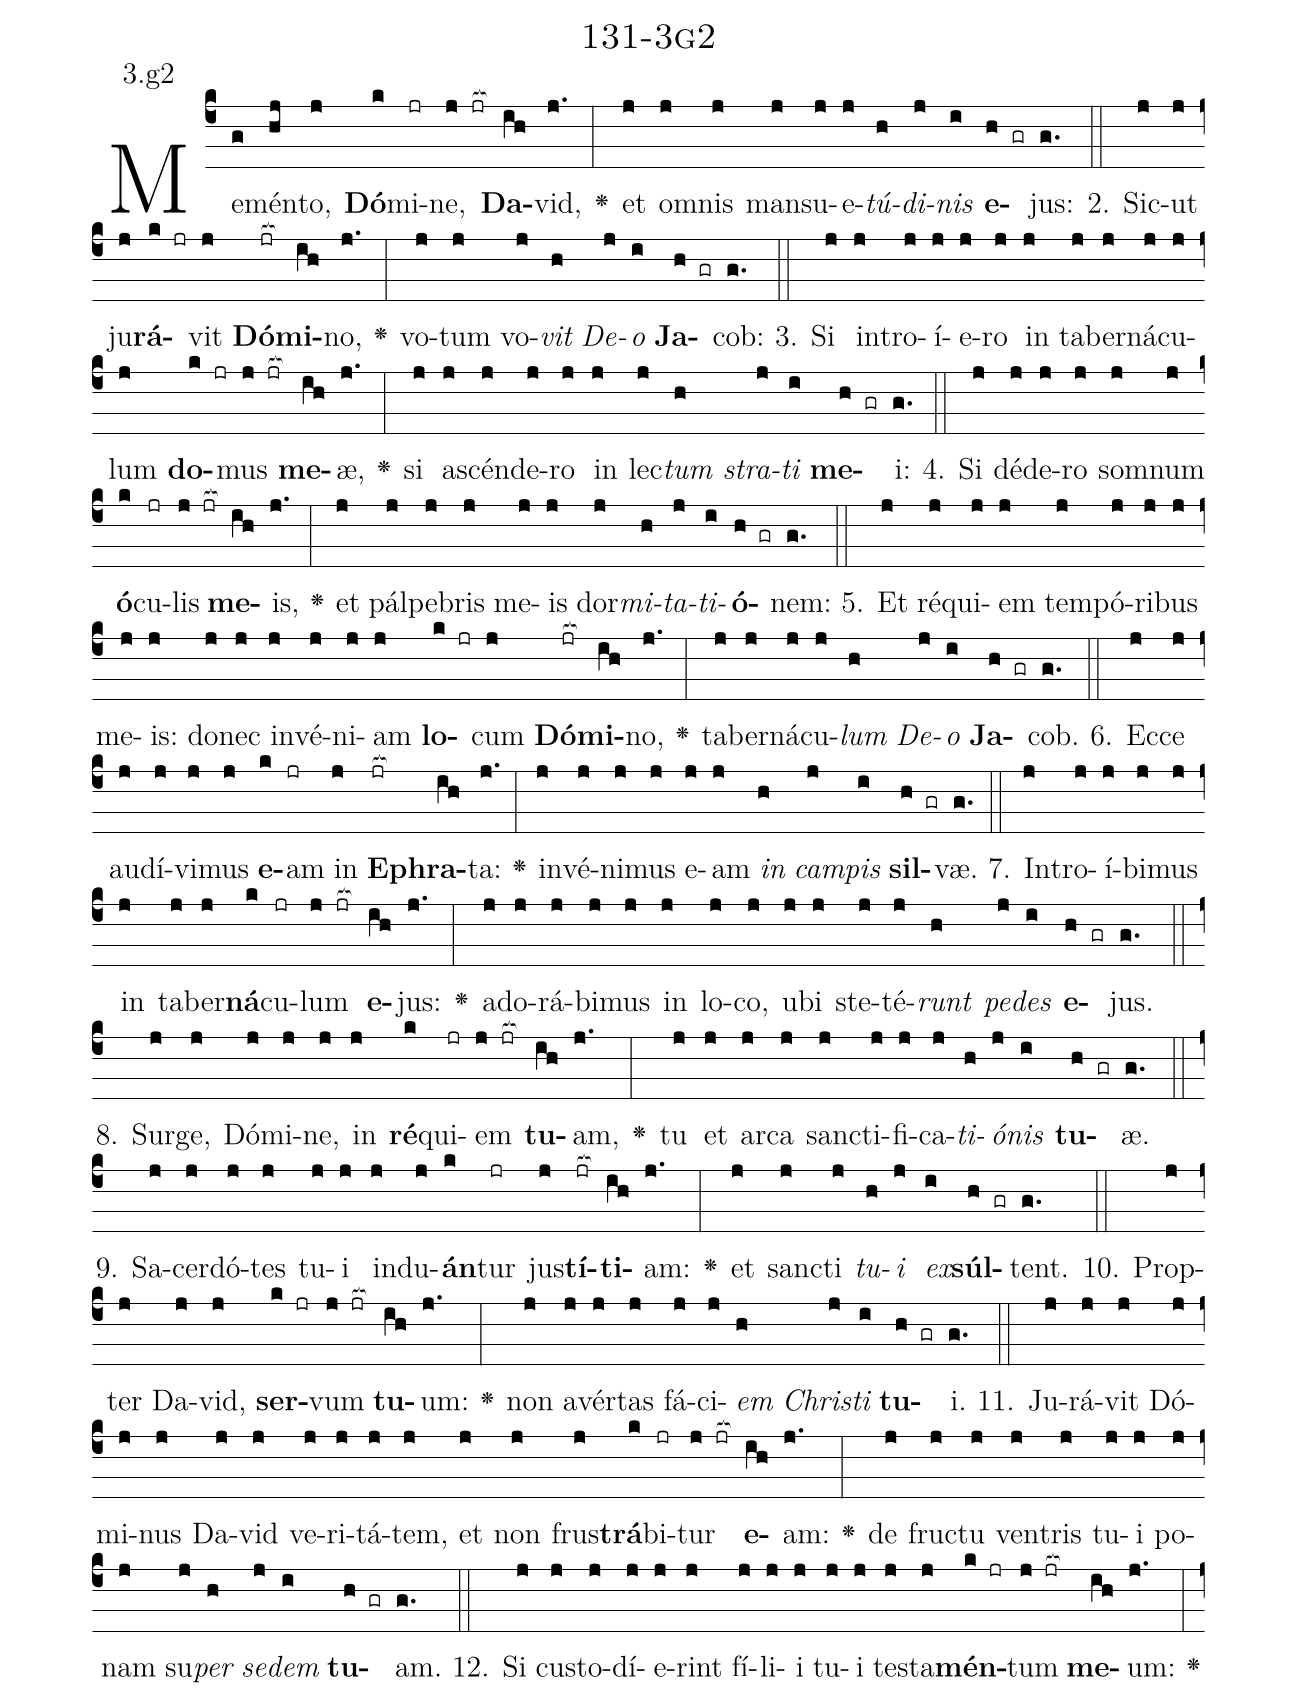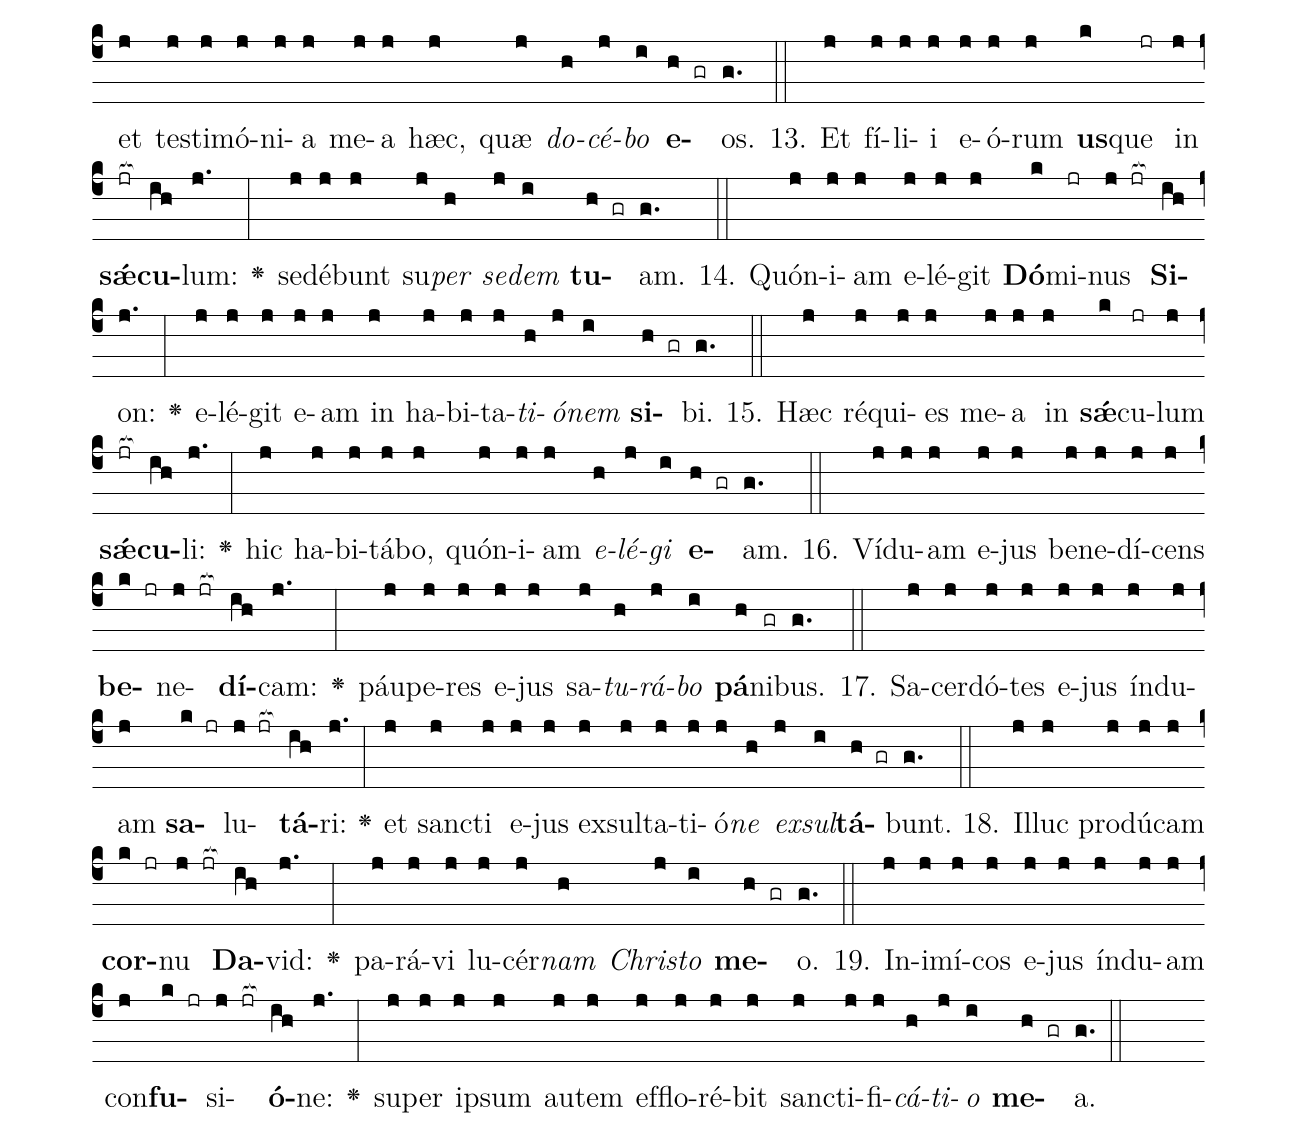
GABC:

name: 131-3g2;
annotation: 3.g2;
%%
(c4)Me(g)mén(hj)to,(j) <b>Dó</b>(k)mi(jr)ne,(j jr[ocb:1{]) <b>Da</b>(ih[ocb:0}])vid,(j.) <v>\greheightstar</v>(:) et(j) om(j)nis(j) man(j)su(j)e(j)<i>tú</i>(h)<i>di</i>(j)<i>nis</i>(i) <b>e</b>(h gr)jus:(g.) (::)
2. Sic(j)ut(j) ju(j)<b>rá</b>(k jr)vit(j) <b>Dó</b>(jr[ocb:1{])<b>mi</b>(ih[ocb:0}])no,(j.) <v>\greheightstar</v>(:) vo(j)tum(j) vo(j)<i>vit</i>(h) <i>De</i>(j)<i>o</i>(i) <b>Ja</b>(h gr)cob:(g.) (::)
3. Si(j) in(j)tro(j)í(j)e(j)ro(j) in(j) ta(j)ber(j)ná(j)cu(j)lum(j) <b>do</b>(k jr)mus(j jr[ocb:1{]) <b>me</b>(ih[ocb:0}])æ,(j.) <v>\greheightstar</v>(:) si(j) a(j)scén(j)de(j)ro(j) in(j) lec(j)<i>tum</i>(h) <i>stra</i>(j)<i>ti</i>(i) <b>me</b>(h gr)i:(g.) (::)
4. Si(j) dé(j)de(j)ro(j) som(j)num(j) <b>ó</b>(k)cu(jr)lis(j jr[ocb:1{]) <b>me</b>(ih[ocb:0}])is,(j.) <v>\greheightstar</v>(:) et(j) pál(j)pe(j)bris(j) me(j)is(j) dor(j)<i>mi</i>(h)<i>ta</i>(j)<i>ti</i>(i)<b>ó</b>(h gr)nem:(g.) (::)
5. Et(j) ré(j)qui(j)em(j) tem(j)pó(j)ri(j)bus(j) me(j)is:(j) do(j)nec(j) in(j)vé(j)ni(j)am(j) <b>lo</b>(k jr)cum(j) <b>Dó</b>(jr[ocb:1{])<b>mi</b>(ih[ocb:0}])no,(j.) <v>\greheightstar</v>(:) ta(j)ber(j)ná(j)cu(j)<i>lum</i>(h) <i>De</i>(j)<i>o</i>(i) <b>Ja</b>(h gr)cob.(g.) (::)
6. Ec(j)ce(j) au(j)dí(j)vi(j)mus(j) <b>e</b>(k)am(jr) in(j) <b>E</b>(jr[ocb:1{])<b>phra</b>(ih[ocb:0}])ta:(j.) <v>\greheightstar</v>(:) in(j)vé(j)ni(j)mus(j) e(j)am(j) <i>in</i>(h) <i>cam</i>(j)<i>pis</i>(i) <b>sil</b>(h gr)væ.(g.) (::)
7. In(j)tro(j)í(j)bi(j)mus(j) in(j) ta(j)ber(j)<b>ná</b>(k)cu(jr)lum(j jr[ocb:1{]) <b>e</b>(ih[ocb:0}])jus:(j.) <v>\greheightstar</v>(:) ad(j)o(j)rá(j)bi(j)mus(j) in(j) lo(j)co,(j) u(j)bi(j) ste(j)té(j)<i>runt</i>(h) <i>pe</i>(j)<i>des</i>(i) <b>e</b>(h gr)jus.(g.) (::)
8. Sur(j)ge,(j) Dó(j)mi(j)ne,(j) in(j) <b>ré</b>(k)qui(jr)em(j jr[ocb:1{]) <b>tu</b>(ih[ocb:0}])am,(j.) <v>\greheightstar</v>(:) tu(j) et(j) ar(j)ca(j) sanc(j)ti(j)fi(j)ca(j)<i>ti</i>(h)<i>ó</i>(j)<i>nis</i>(i) <b>tu</b>(h gr)æ.(g.) (::)
9. Sa(j)cer(j)dó(j)tes(j) tu(j)i(j) ind(j)u(j)<b>án</b>(k)tur(jr) jus(j)<b>tí</b>(jr[ocb:1{])<b>ti</b>(ih[ocb:0}])am:(j.) <v>\greheightstar</v>(:) et(j) sanc(j)ti(j) <i>tu</i>(h)<i>i</i>(j) <i>ex</i>(i)<b>súl</b>(h gr)tent.(g.) (::)
10. Prop(j)ter(j) Da(j)vid,(j) <b>ser</b>(k jr)vum(j jr[ocb:1{]) <b>tu</b>(ih[ocb:0}])um:(j.) <v>\greheightstar</v>(:) non(j) a(j)vér(j)tas(j) fá(j)ci(j)<i>em</i>(h) <i>Chris</i>(j)<i>ti</i>(i) <b>tu</b>(h gr)i.(g.) (::)
11. Ju(j)rá(j)vit(j) Dó(j)mi(j)nus(j) Da(j)vid(j) ve(j)ri(j)tá(j)tem,(j) et(j) non(j) frus(j)<b>trá</b>(k)bi(jr)tur(j jr[ocb:1{]) <b>e</b>(ih[ocb:0}])am:(j.) <v>\greheightstar</v>(:) de(j) fruc(j)tu(j) ven(j)tris(j) tu(j)i(j) po(j)nam(j) su(j)<i>per</i>(h) <i>se</i>(j)<i>dem</i>(i) <b>tu</b>(h gr)am.(g.) (::)
12. Si(j) cus(j)to(j)dí(j)e(j)rint(j) fí(j)li(j)i(j) tu(j)i(j) tes(j)ta(j)<b>mén</b>(k jr)tum(j jr[ocb:1{]) <b>me</b>(ih[ocb:0}])um:(j.) <v>\greheightstar</v>(:) et(j) tes(j)ti(j)mó(j)ni(j)a(j) me(j)a(j) hæc,(j) quæ(j) <i>do</i>(h)<i>cé</i>(j)<i>bo</i>(i) <b>e</b>(h gr)os.(g.) (::)
13. Et(j) fí(j)li(j)i(j) e(j)ó(j)rum(j) <b>us</b>(k)que(jr) in(j) <b>sǽ</b>(jr[ocb:1{])<b>cu</b>(ih[ocb:0}])lum:(j.) <v>\greheightstar</v>(:) se(j)dé(j)bunt(j) su(j)<i>per</i>(h) <i>se</i>(j)<i>dem</i>(i) <b>tu</b>(h gr)am.(g.) (::)
14. Quón(j)i(j)am(j) e(j)lé(j)git(j) <b>Dó</b>(k)mi(jr)nus(j jr[ocb:1{]) <b>Si</b>(ih[ocb:0}])on:(j.) <v>\greheightstar</v>(:) e(j)lé(j)git(j) e(j)am(j) in(j) ha(j)bi(j)ta(j)<i>ti</i>(h)<i>ó</i>(j)<i>nem</i>(i) <b>si</b>(h gr)bi.(g.) (::)
15. Hæc(j) ré(j)qui(j)es(j) me(j)a(j) in(j) <b>sǽ</b>(k)cu(jr)lum(j) <b>sǽ</b>(jr[ocb:1{])<b>cu</b>(ih[ocb:0}])li:(j.) <v>\greheightstar</v>(:) hic(j) ha(j)bi(j)tá(j)bo,(j) quón(j)i(j)am(j) <i>e</i>(h)<i>lé</i>(j)<i>gi</i>(i) <b>e</b>(h gr)am.(g.) (::)
16. Ví(j)du(j)am(j) e(j)jus(j) be(j)ne(j)dí(j)cens(j) <b>be</b>(k jr)ne(j jr[ocb:1{])<b>dí</b>(ih[ocb:0}])cam:(j.) <v>\greheightstar</v>(:) páu(j)pe(j)res(j) e(j)jus(j) sa(j)<i>tu</i>(h)<i>rá</i>(j)<i>bo</i>(i) <b>pá</b>(h)ni(gr)bus.(g.) (::)
17. Sa(j)cer(j)dó(j)tes(j) e(j)jus(j) índ(j)u(j)am(j) <b>sa</b>(k jr)lu(j jr[ocb:1{])<b>tá</b>(ih[ocb:0}])ri:(j.) <v>\greheightstar</v>(:) et(j) sanc(j)ti(j) e(j)jus(j) ex(j)sul(j)ta(j)ti(j)ó(j)<i>ne</i>(h) <i>ex</i>(j)<i>sul</i>(i)<b>tá</b>(h gr)bunt.(g.) (::)
18. Il(j)luc(j) pro(j)dú(j)cam(j) <b>cor</b>(k jr)nu(j jr[ocb:1{]) <b>Da</b>(ih[ocb:0}])vid:(j.) <v>\greheightstar</v>(:) pa(j)rá(j)vi(j) lu(j)cér(j)<i>nam</i>(h) <i>Chris</i>(j)<i>to</i>(i) <b>me</b>(h gr)o.(g.) (::)
19. In(j)i(j)mí(j)cos(j) e(j)jus(j) índ(j)u(j)am(j) con(j)<b>fu</b>(k jr)si(j jr[ocb:1{])<b>ó</b>(ih[ocb:0}])ne:(j.) <v>\greheightstar</v>(:) su(j)per(j) ip(j)sum(j) au(j)tem(j) ef(j)flo(j)ré(j)bit(j) sanc(j)ti(j)fi(j)<i>cá</i>(h)<i>ti</i>(j)<i>o</i>(i) <b>me</b>(h gr)a.(g.) (::)
